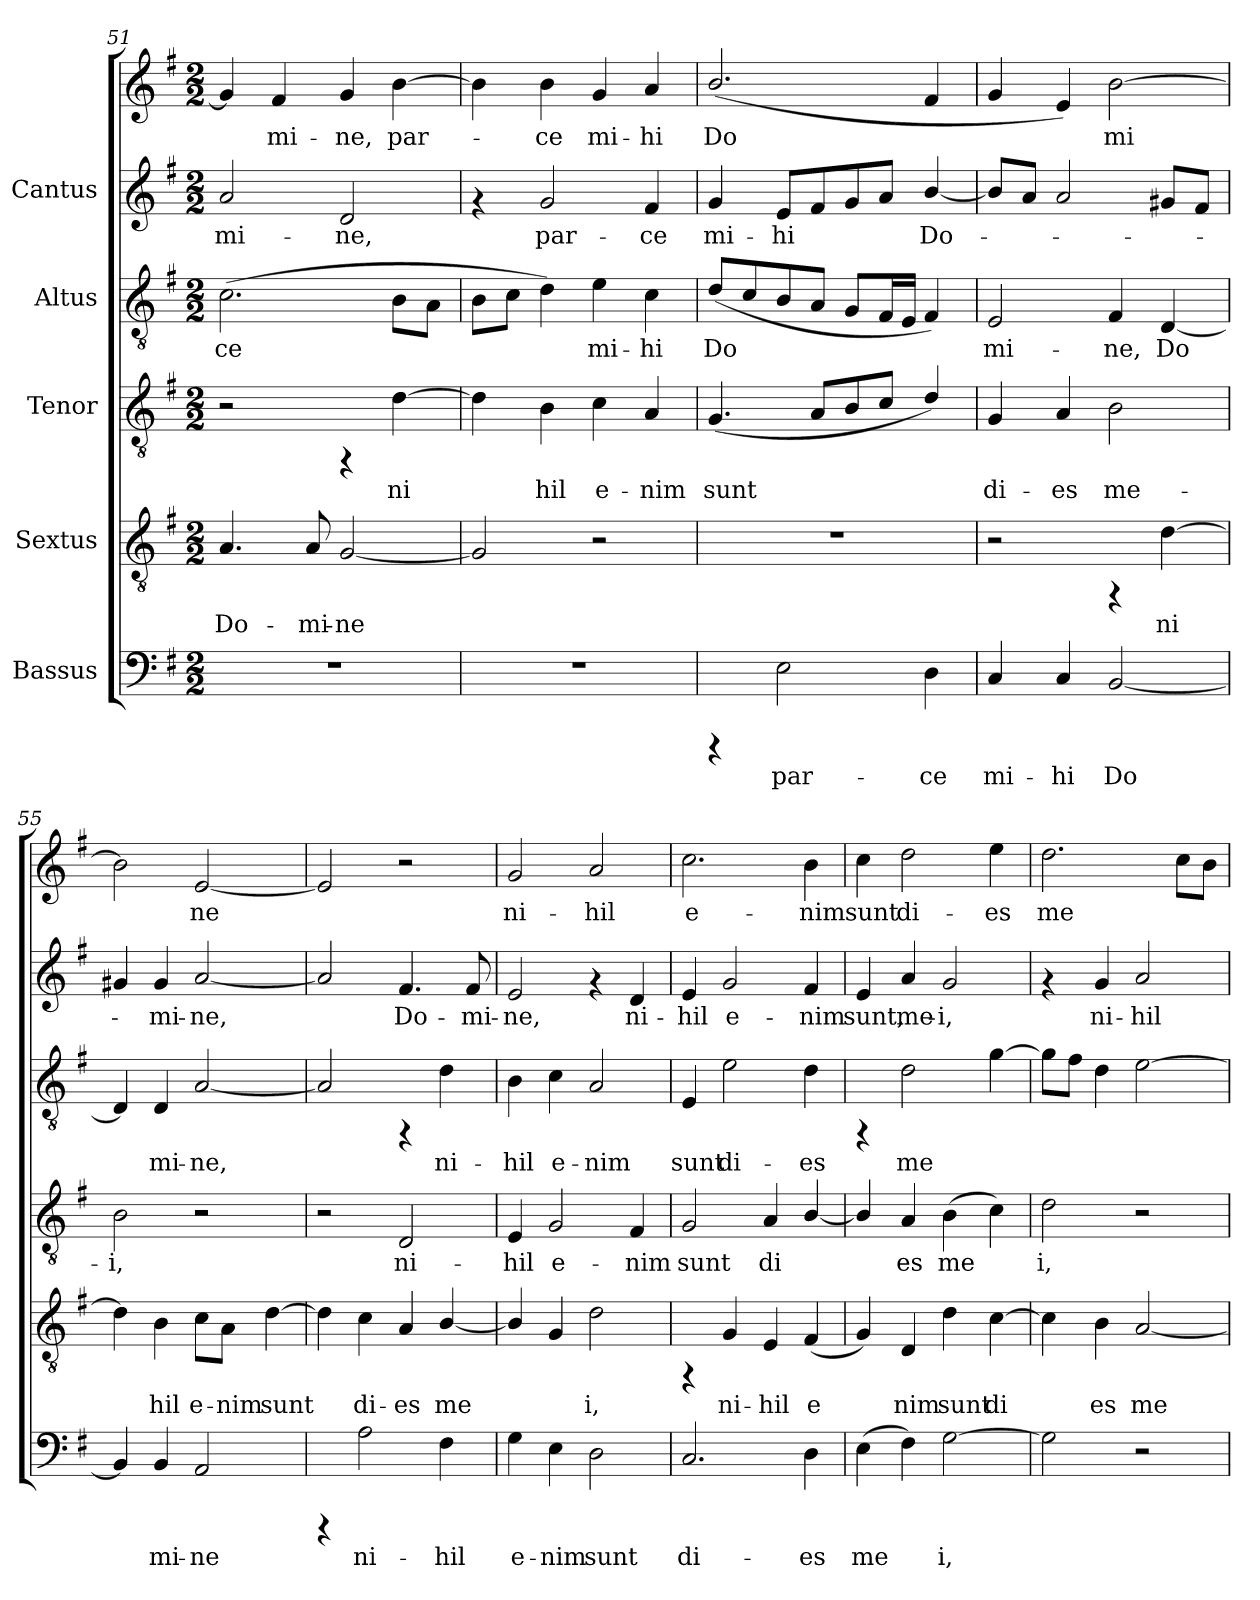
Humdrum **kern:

**kern	**text	**kern	**text	**kern	**text	**kern	**text	**kern	**text	**kern	**text
*part5	*part5	*part4	*part4	*part3	*part3	*part2	*part2	*part1	*part1	*part1	*part1
*staff6	*staff6	*staff5	*staff5	*staff4	*staff4	*staff3	*staff3	*staff2	*staff2	*staff1	*staff1
*I"Bassus	*	*I"Sextus	*	*I"Tenor	*	*I"Altus	*	*I"Cantus	*	*	*
*clefF4	*	*clefGv2	*	*clefGv2	*	*clefGv2	*	*clefG2	*	*clefG2	*
*k[f#]	*	*k[f#]	*	*k[f#]	*	*k[f#]	*	*k[f#]	*	*k[f#]	*
*G:	*	*G:	*	*G:	*	*G:	*	*G:	*	*G:	*
*M2/2	*	*M2/2	*	*M2/2	*	*M2/2	*	*M2/2	*	*M2/2	*
=51	=51	=51	=51	=51	=51	=51	=51	=51	=51	=51	=51
!	!	!	!LO:LY:b:cj	!	!	!	!LO:LY:b:cj	!	!LO:LY:b:cj	!	!LO:LY:b:cj
1r	.	4.A/	Do-	2r	.	(>2.c\	-ce	2a/	-mi-	4g/]	-
!	!	!	!	!	!	!	!	!	!	!	!LO:LY:b:cj
.	.	.	.	.	.	.	.	.	.	4f#/	mi-
!	!	!	!LO:LY:b:cj	!	!	!	!	!	!	!	!
.	.	8A/	-mi-	.	.	.	.	.	.	.	.
!	!	!	!LO:LY:b:cj	!	!	!	!	!	!LO:LY:b:cj	!	!LO:LY:b:cj
.	.	[<2G/	-ne	4rFF	.	.	.	2d/	-ne,	4g/	-ne,
!	!	!	!	!	!LO:LY:b:cj	!	!LO:LY:b:cj	!	!	!	!LO:LY:b:cj
.	.	.	.	[>4d\	ni-	8B\L	.	.	.	[>4b\	par-
!	!	!	!	!	!	!	!LO:LY:b:cj	!	!	!	!
.	.	.	.	.	.	8A\J	.	.	.	.	.
=52	=52	=52	=52	=52	=52	=52	=52	=52	=52	=52	=52
!	!	!	!	!	!LO:LY:b:cj	!	!LO:LY:b:cj	!	!	!	!LO:LY:b:cj
1r	.	2G/]	.	4d\]	-	8B\L	.	4rf	.	4b\]	.
!	!	!	!	!	!	!	!LO:LY:b:cj	!	!	!	!
.	.	.	.	.	.	8c\J	.	.	.	.	.
!	!	!	!	!	!LO:LY:b:cj	!	!LO:LY:b:cj	!	!LO:LY:b:cj	!	!LO:LY:b:cj
.	.	.	.	4B\	hil	4d\)	.	2g/	par-	4b\	ce
!	!	!	!	!	!LO:LY:b:cj	!	!LO:LY:b:cj	!	!	!	!LO:LY:b:cj
.	.	2r	.	4c\	e-	4e\	mi-	.	.	4g/	mi-
!	!	!	!	!	!LO:LY:b:cj	!	!LO:LY:b:cj	!	!LO:LY:b:cj	!	!LO:LY:b:cj
.	.	.	.	4A/	-nim	4c\	-hi	4f#/	-ce	4a/	-hi
!!LO:LB:g=z
=53	=53	=53	=53	=53	=53	=53	=53	=53	=53	=53	=53
!	!	!	!	!	!LO:LY:b:cj	!	!LO:LY:b:cj	!	!LO:LY:b:cj	!	!LO:LY:b:cj
4rCCC	.	1r	.	(<4.G/	sunt	(<8d/L	Do-	4g/	-mi-	(<2.b/	Do-
!	!	!	!	!	!	!	!LO:LY:b:cj	!	!	!	!
.	.	.	.	.	.	8c/	--	.	.	.	.
!	!LO:LY:b:cj	!	!	!	!	!	!LO:LY:b:cj	!	!LO:LY:b:cj	!	!
2E\	par-	.	.	.	.	8B/	--	8e/L	-hi	.	.
!	!	!	!	!	!LO:LY:b:cj	!	!LO:LY:b:cj	!	!LO:LY:b:cj	!	!
.	.	.	.	8A/L	.	8A/J	--	8f#/	.	.	.
!	!	!	!	!	!LO:LY:b:cj	!	!LO:LY:b:cj	!	!LO:LY:b:cj	!	!
.	.	.	.	8B/	.	8G/L	--	8g/	.	.	.
!	!	!	!	!	!LO:LY:b:cj	!	!LO:LY:b:cj	!	!LO:LY:b:cj	!	!
.	.	.	.	8c/J	.	16F#/	--	8a/J	.	.	.
!	!	!	!	!	!	!	!LO:LY:b:cj	!	!	!	!
.	.	.	.	.	.	16E/J	--	.	.	.	.
!	!LO:LY:b:cj	!	!	!	!LO:LY:b:cj	!	!LO:LY:b:cj	!	!LO:LY:b:cj	!	!LO:LY:b:cj
4D\	-ce	.	.	4d/)	.	4F#/)	--	[<4b/	Do-	4f#/	--
=54	=54	=54	=54	=54	=54	=54	=54	=54	=54	=54	=54
!	!LO:LY:b:cj	!	!	!	!LO:LY:b:cj	!	!LO:LY:b:cj	!	!	!	!LO:LY:b:cj
4C/	mi-	2r	.	4G/	di-	2E/	-mi-	8b/L]	.	4g/	-
.	.	.	.	.	.	.	.	8a/J	.	.	.
!	!LO:LY:b:cj	!	!	!	!LO:LY:b:cj	!	!	!	!	!	!LO:LY:b:cj
4C/	-hi	.	.	4A/	-es	.	.	2a/	.	4e/)	.
!	!LO:LY:b:cj	!	!	!	!LO:LY:b:cj	!	!LO:LY:b:cj	!	!	!	!LO:LY:b:cj
[<2BB/	Do-	4rFF	.	2B\	me-	4F#/	-ne,	.	.	[>2b\	mi-
!	!	!	!LO:LY:b:cj	!	!	!	!LO:LY:b:cj	!	!	!	!
.	.	[>4d\	ni-	.	.	[<4D/	Do-	8g#X/L	.	.	.
.	.	.	.	.	.	.	.	8f#/J	.	.	.
=55	=55	=55	=55	=55	=55	=55	=55	=55	=55	=55	=55
!	!LO:LY:b:cj	!	!LO:LY:b:cj	!	!LO:LY:b:cj	!	!LO:LY:b:cj	!	!LO:LY:b:cj	!	!LO:LY:b:cj
4BB/]	-	4d\]	-	2B\	-i,	4D/]	-	4g#X/	.	2b\]	-
!	!LO:LY:b:cj	!	!LO:LY:b:cj	!	!	!	!LO:LY:b:cj	!	!LO:LY:b:cj	!	!
4BB/	mi-	4B\	hil	.	.	4D/	mi-	4g#/	mi-	.	.
!	!LO:LY:b:cj	!	!LO:LY:b:cj	!	!	!	!LO:LY:b:cj	!	!LO:LY:b:cj	!	!LO:LY:b:cj
2AA/	-ne	8c\L	e-	2r	.	[<2A/	-ne,	[<2a/	-ne,	[<2e/	ne
!	!	!	!LO:LY:b:cj	!	!	!	!	!	!	!	!
.	.	8A\J	-nim	.	.	.	.	.	.	.	.
!	!	!	!LO:LY:b:cj	!	!	!	!	!	!	!	!
.	.	[>4d\	sunt	.	.	.	.	.	.	.	.
=56	=56	=56	=56	=56	=56	=56	=56	=56	=56	=56	=56
!	!	!	!LO:LY:b:cj	!	!	!	!LO:LY:b:cj	!	!LO:LY:b:cj	!	!
4rCCC	.	4d\]	.	2r	.	2A/]	.	2a/]	.	2e/]	.
!	!LO:LY:b:cj	!	!LO:LY:b:cj	!	!	!	!	!	!	!	!
2A\	ni-	4c\	di-	.	.	.	.	.	.	.	.
!	!	!	!LO:LY:b:cj	!	!LO:LY:b:cj	!	!	!	!LO:LY:b:cj	!	!
.	.	4A/	-es	2D/	ni-	4rFF	.	4.f#/	Do-	2r	.
!	!LO:LY:b:cj	!	!LO:LY:b:cj	!	!	!	!LO:LY:b:cj	!	!	!	!
4F#\	-hil	[<4B/	me-	.	.	4d\	ni-	.	.	.	.
!	!	!	!	!	!	!	!	!	!LO:LY:b:cj	!	!
.	.	.	.	.	.	.	.	8f#/	-mi-	.	.
=57	=57	=57	=57	=57	=57	=57	=57	=57	=57	=57	=57
!	!LO:LY:b:cj	!	!LO:LY:b:cj	!	!LO:LY:b:cj	!	!LO:LY:b:cj	!	!LO:LY:b:cj	!	!LO:LY:b:cj
4G\	e-	4B/]	-	4E/	-hil	4B\	-hil	2e/	ne,	2g/	-ni-
!	!LO:LY:b:cj	!	!LO:LY:b:cj	!	!LO:LY:b:cj	!	!LO:LY:b:cj	!	!	!	!
4E\	-nim	4G/	.	2G/	e-	4c\	e-	.	.	.	.
!	!LO:LY:b:cj	!	!LO:LY:b:cj	!	!	!	!LO:LY:b:cj	!	!	!	!LO:LY:b:cj
2D\	sunt	2d\	i,	.	.	2A/	-nim	4rf	.	2a/	-hil
!	!	!	!	!	!LO:LY:b:cj	!	!	!	!LO:LY:b:cj	!	!
.	.	.	.	4F#/	-nim	.	.	4d/	ni-	.	.
!!LO:PB:g=z
=58	=58	=58	=58	=58	=58	=58	=58	=58	=58	=58	=58
!	!LO:LY:b:cj	!	!	!	!LO:LY:b:cj	!	!LO:LY:b:cj	!	!LO:LY:b:cj	!	!LO:LY:b:cj
2.C/	di-	4rFF	.	2G/	sunt	4E/	sunt	4e/	hil	2.cc\	-e-
!	!	!	!LO:LY:b:cj	!	!	!	!LO:LY:b:cj	!	!LO:LY:b:cj	!	!
.	.	4G/	ni-	.	.	2e\	di-	2g/	e-	.	.
!	!	!	!LO:LY:b:cj	!	!LO:LY:b:cj	!	!	!	!	!	!
.	.	4E/	-hil	4A/	di-	.	.	.	.	.	.
!	!LO:LY:b:cj	!	!LO:LY:b:cj	!	!LO:LY:b:cj	!	!LO:LY:b:cj	!	!LO:LY:b:cj	!	!LO:LY:b:cj
4D\	-es	(<4F#/	e-	[<4B/	--	4d\	-es	4f#/	-nim	4b\	-nim
=59	=59	=59	=59	=59	=59	=59	=59	=59	=59	=59	=59
!	!LO:LY:b:cj	!	!LO:LY:b:cj	!	!LO:LY:b:cj	!	!	!	!LO:LY:b:cj	!	!LO:LY:b:cj
(>4E\	me-	4G/)	-	4B/]	-	4rFF	.	4e/	sunt,	4cc\	sunt
!	!LO:LY:b:cj	!	!LO:LY:b:cj	!	!LO:LY:b:cj	!	!LO:LY:b:cj	!	!LO:LY:b:cj	!	!LO:LY:b:cj
4F#\)	-	4D/	nim	4A/	es	2d\	me-	4a/	me-	2dd\	di-
!	!LO:LY:b:cj	!	!LO:LY:b:cj	!	!LO:LY:b:cj	!	!	!	!LO:LY:b:cj	!	!
[>2G\	i,	4d\	sunt	(>4B\	me-	.	.	2g/	-i,	.	.
!	!	!	!LO:LY:b:cj	!	!LO:LY:b:cj	!	!LO:LY:b:cj	!	!	!	!LO:LY:b:cj
.	.	[>4c\	di-	4c\)	--	[>4g\	--	.	.	4ee\	-es
=60	=60	=60	=60	=60	=60	=60	=60	=60	=60	=60	=60
!	!	!	!LO:LY:b:cj	!	!LO:LY:b:cj	!	!	!	!	!	!LO:LY:b:cj
2G\]	.	4c\]	-	2d\	-i,	8g\L]	.	4rf	.	2.dd\	me-
.	.	.	.	.	.	8f#\J	.	.	.	.	.
!	!	!	!LO:LY:b:cj	!	!	!	!	!	!LO:LY:b:cj	!	!
.	.	4B\	es	.	.	4d\	.	4g/	-ni-	.	.
!	!	!	!LO:LY:b:cj	!	!	!	!	!	!LO:LY:b:cj	!	!
2r	.	[<2A/	me-	2r	.	[>2e\	.	2a/	-hil	.	.
!	!	!	!	!	!	!	!	!	!	!	!LO:LY:b:cj
.	.	.	.	.	.	.	.	.	.	8cc\L	--
!	!	!	!	!	!	!	!	!	!	!	!LO:LY:b:cj
.	.	.	.	.	.	.	.	.	.	8b\J	--
=	=	=	=	=	=	=	=	=	=	=	=
*-	*-	*-	*-	*-	*-	*-	*-	*-	*-	*-	*-
